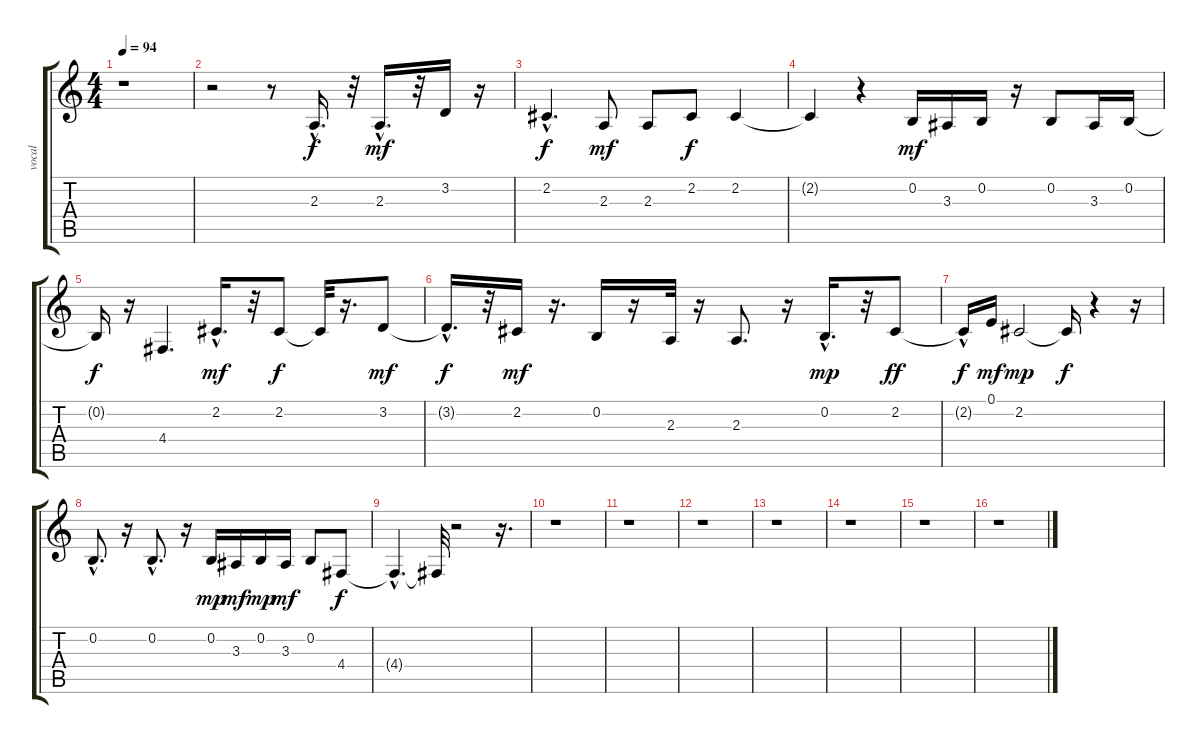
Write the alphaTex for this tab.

\track ("vocal" "vocal") {instrument lead2sawtooth}
\staff {score tabs}
\tuning (E4 B3 G3 D3 A2 E2) {hide}
\ts (4 4)
\tempo 94
\clef g2
\ks c
r.1{dy mf} |
r.2 r.8 2.3{hac}.16{d dy f} r.32 2.3{hac}.16{d dy mf} r.32 3.2.16 r.16 |
2.2{hac}.4{d dy f} 2.3.8{dy mf} 2.3.8 2.2.8{dy f} 2.2.4 |
2.2{t}.4 r.4 0.2.16{dy mf} 3.3.16 0.2.16 r.16 0.2.8 3.3.16 0.2.16 |
0.2{t}.16{dy f} r.16 4.4.4{d} 2.2{hac}.16{d dy mf} r.32 2.2.8{dy f} 2.2{t}.32 r.16{d} 3.2.8{dy mf} |
3.2{hac t}.16{d dy f} r.32 2.2.16{dy mf} r.16{d} 0.2.16 r.16 2.3.32 r.16 2.3.8{d} r.16 0.2{hac}.16{d dy mp} r.32 2.2.8{dy ff} |
2.2{hac t}.16{dy f} 0.1.16{dy mf} 2.2.2{dy mp} 2.2{t}.16{dy f} r.4 r.16 |
0.2{hac}.8{d} r.16 0.2{hac}.8{d} r.16 0.2.16{dy mp} 3.3.16{dy mf} 0.2.16{dy mp} 3.3.16{dy mf} 0.2.8 4.4.8{dy f} |
4.4{hac t}.4{d} 4.4{t}.32 r.2 r.16{d} |
r.1 |
r.1 |
r.1 |
r.1 |
r.1 |
r.1 |
r.1
